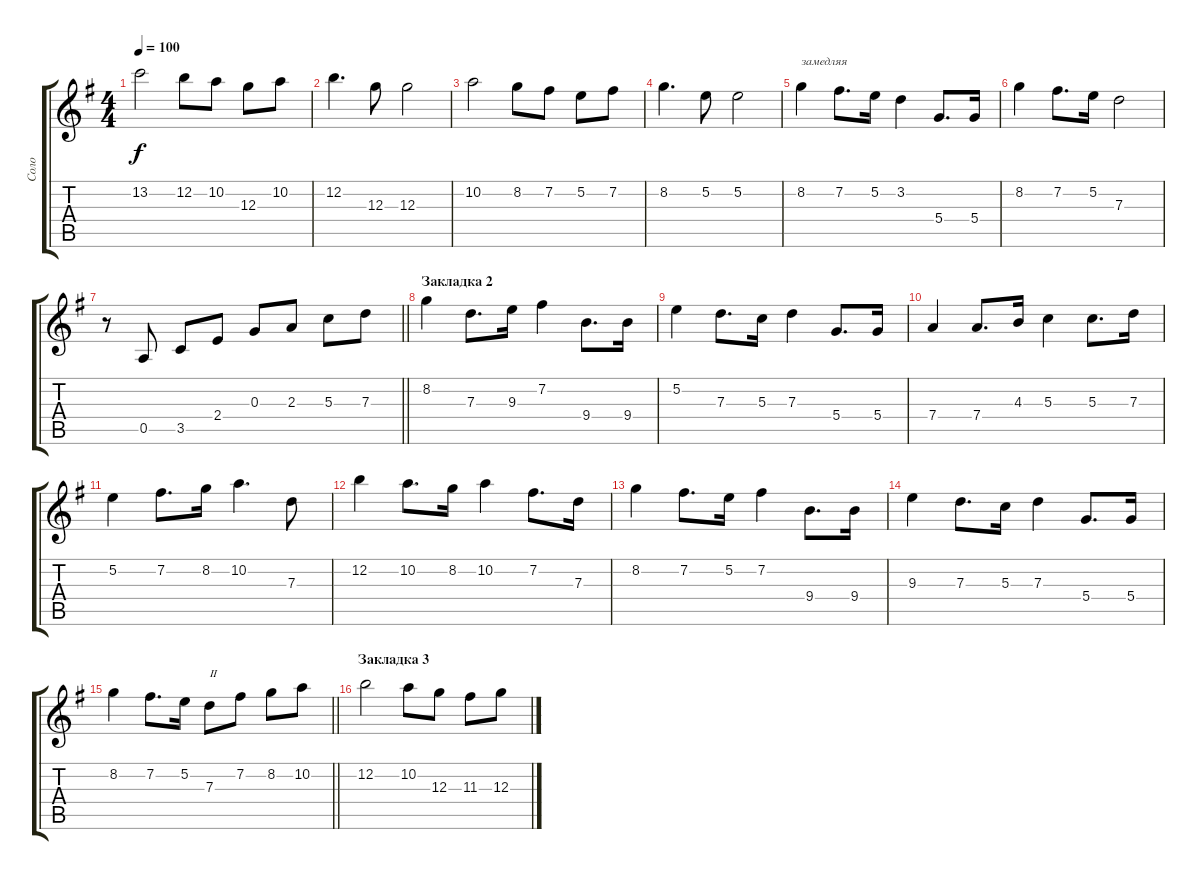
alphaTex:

\track ("Соло" "Соло") {instrument overdrivenguitar}
\staff {score tabs}
\tuning (E4 B3 G3 D3 A2 E2) {hide}
\ts (4 4)
\tempo 100
\clef g2
\ks g
13.2.2{dy f} 12.2.8 10.2.8 12.3.8 10.2.8 |
12.2.4{d} 12.3.8 12.3.2 |
10.2.2 8.2.8 7.2.8 5.2.8 7.2.8 |
8.2.4{d} 5.2.8 5.2.2 |
8.2.4{txt "замедляя"} 7.2.8{d} 5.2.16 3.2.4 5.4.8{d} 5.4.16 |
8.2.4 7.2.8{d} 5.2.16 7.3.2 |
\barLineRight lightlight
r.8 0.5.8 3.5.8 2.4.8 0.3.8 2.3.8 5.3.8 7.3.8 |
\section ("" "Закладка 2")
8.2.4 7.3.8{d} 9.3.16 7.2.4 9.4.8{d} 9.4.16 |
5.2.4 7.3.8{d} 5.3.16 7.3.4 5.4.8{d} 5.4.16 |
7.4.4 7.4.8{d} 4.3.16 5.3.4 5.3.8{d} 7.3.16 |
5.2.4 7.2.8{d} 8.2.16 10.2.4{d} 7.3.8 |
12.2.4 10.2.8{d} 8.2.16 10.2.4 7.2.8{d} 7.3.16 |
8.2.4 7.2.8{d} 5.2.16 7.2.4 9.4.8{d} 9.4.16 |
9.3.4 7.3.8{d} 5.3.16 7.3.4 5.4.8{d} 5.4.16 |
\barLineRight lightlight
8.2.4 7.2.8{d} 5.2.16 7.3.8{txt "II"} 7.2.8 8.2.8 10.2.8 |
\section ("" "Закладка 3")
12.2.2 10.2.8 12.3.8 11.3.8 12.3.8
